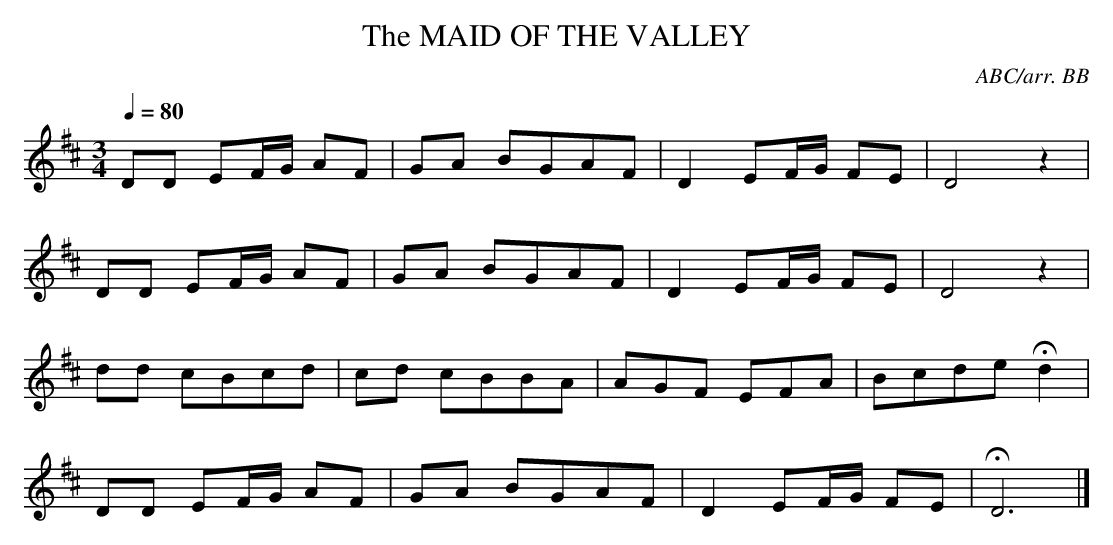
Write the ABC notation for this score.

X:1
T:MAID OF THE VALLEY, The
C:ABC/arr. BB
Q:1/4=80
L:1/8
M:3/4
K:D
DD EF/G/ AF|GA BGAF|D2 EF/G/ FE|D4 z2|
DD EF/G/ AF|GA BGAF|D2 EF/G/ FE|D4 z2|
dd cBcd|cd cBBA|AGF EFA|Bcde Hd2|
DD EF/G/ AF|GA BGAF|D2 EF/G/ FE|HD6|]
